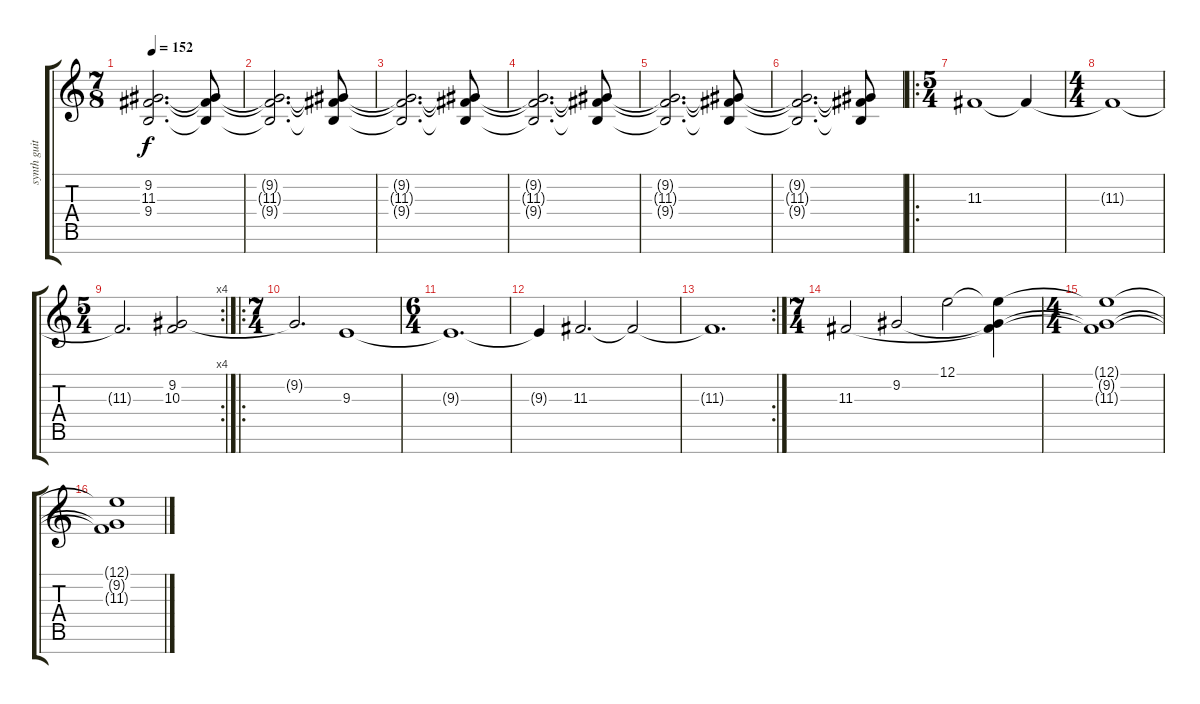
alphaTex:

\track ("synth guitar" "synth guit") {instrument lead6voice}
\staff {score tabs}
\tuning (E4 B3 G3 D3 A2 E2 B1) {hide}
\ts (7 8)
\tempo 152
\clef g2
\ks c
(9.2{t} 11.3{t} 9.4{t}).2{d dy f} (9.2{t} 11.3{t} 9.4{t}).8 |
(9.2{t} 11.3{t} 9.4{t}).2{d} (9.2{t} 11.3{t} 9.4{t}).8 |
(9.2{t} 11.3{t} 9.4{t}).2{d} (9.2{t} 11.3{t} 9.4{t}).8 |
(9.2{t} 11.3{t} 9.4{t}).2{d} (9.2{t} 11.3{t} 9.4{t}).8 |
(9.2{t} 11.3{t} 9.4{t}).2{d} (9.2{t} 11.3{t} 9.4{t}).8 |
(9.2{t} 11.3{t} 9.4{t}).2{d} (9.2{t} 11.3{t} 9.4{t}).8 |
\ro
\ts (5 4)
11.3.1 11.3{t}.4 |
\ts (4 4)
11.3{t}.1 |
\rc 4
\ts (5 4)
11.3{t}.2{d} (9.2 10.3).2 |
\ro
\ts (7 4)
9.2{t}.2{d} 9.3.1 |
\ts (6 4)
9.3{t}.1{d} |
9.3{t}.4 11.3.2{d} 11.3{t}.2 |
\rc 2
11.3{t}.1{d} |
\ts (7 4)
11.3.2 9.2.2 12.1.2 (12.1{t} 9.2{t} 11.3{t}).4 |
\ts (4 4)
(12.1{t} 9.2{t} 11.3{t}).1 |
(12.1{t} 9.2{t} 11.3{t}).1
